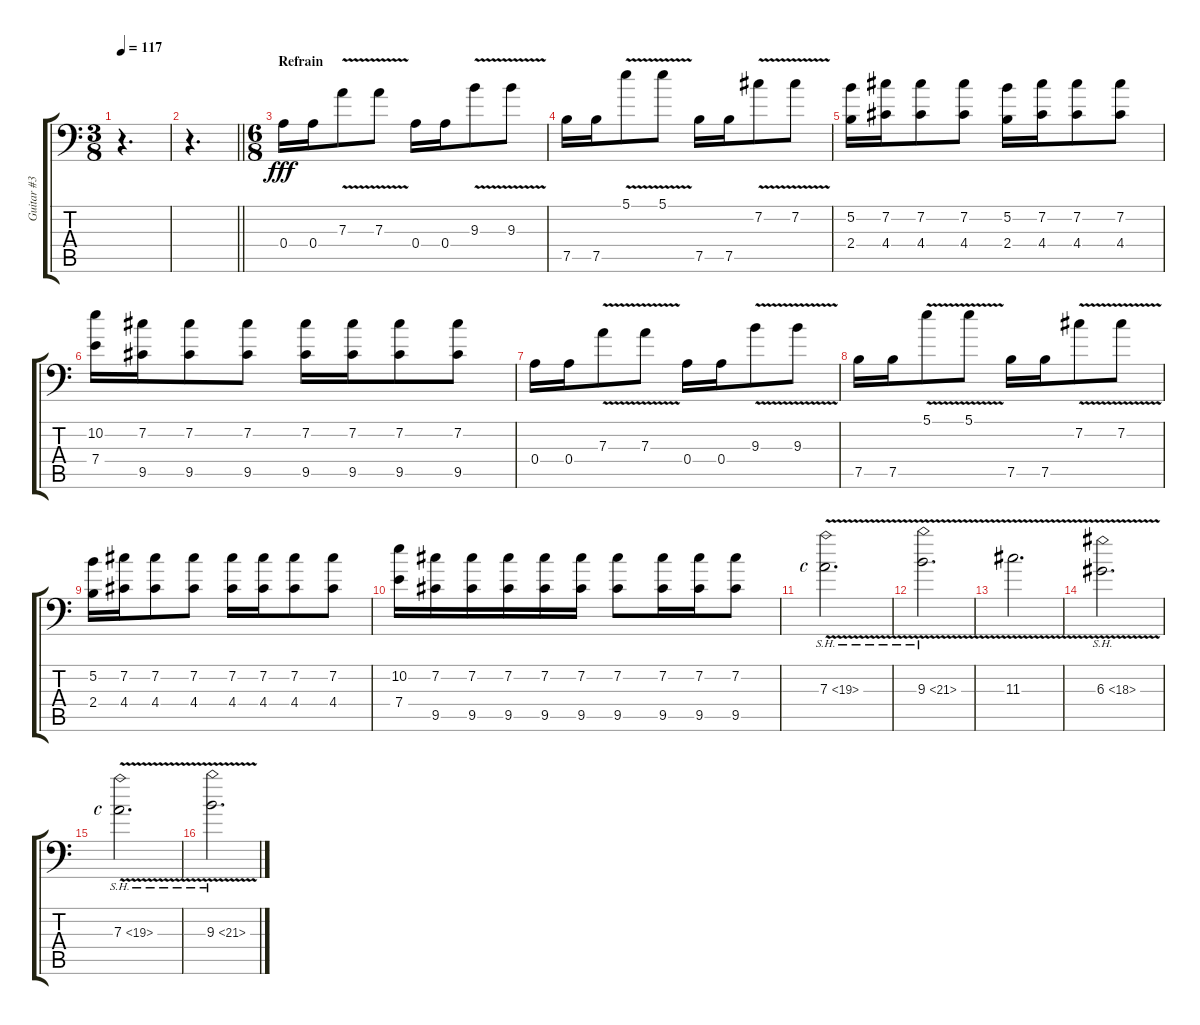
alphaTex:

\track ("Guitar #3 Add." "Guitar #3 ") {instrument distortionguitar}
\staff {score tabs}
\tuning (B3 Gb3 D3 A2 E2 A1) {hide}
\ts (3 8)
\tempo 117
\clef f4
\ks c
r.4{d dy fff} |
\barLineRight lightlight
r.4{d} |
\ts (6 8)
\section ("" "Refrain ")
0.4.16 0.4.16 7.3{v}.8 7.3{v}.8 0.4.16 0.4.16 9.3{v}.8 9.3{v}.8 |
7.5.16 7.5.16 5.1{v}.8 5.1{v}.8 7.5.16 7.5.16 7.2{v}.8 7.2{v}.8 |
(5.2 2.4).16{instrument guitarharmonics} (7.2 4.4).16 (7.2 4.4).8 (7.2 4.4).8 (5.2 2.4).16 (7.2 4.4).16 (7.2 4.4).8 (7.2 4.4).8 |
(10.2 7.4).16 (7.2 9.5).16 (7.2 9.5).8 (7.2 9.5).8 (7.2 9.5).16 (7.2 9.5).16 (7.2 9.5).8 (7.2 9.5).8 |
0.4.16{instrument distortionguitar} 0.4.16 7.3{v}.8 7.3{v}.8 0.4.16 0.4.16 9.3{v}.8 9.3{v}.8 |
7.5.16 7.5.16 5.1{v}.8 5.1{v}.8 7.5.16 7.5.16 7.2{v}.8 7.2{v}.8 |
(5.2 2.4).16 (7.2 4.4).16 (7.2 4.4).8 (7.2 4.4).8 (7.2 4.4).16 (7.2 4.4).16 (7.2 4.4).8 (7.2 4.4).8 |
(10.2 7.4).16 (7.2 9.5).16 (7.2 9.5).16 (7.2 9.5).16 (7.2 9.5).16 (7.2 9.5).16 (7.2 9.5).8 (7.2 9.5).16 (7.2 9.5).16 (7.2 9.5).8 |
7.3{sh 12 v rf 5}.2{d instrument guitarharmonics} |
9.3{sh 12 v}.2{d} |
11.3{v}.2{d} |
6.3{sh 12 v}.2{d} |
7.3{sh 12 v rf 5}.2{d} |
9.3{sh 12 v}.2{d}
